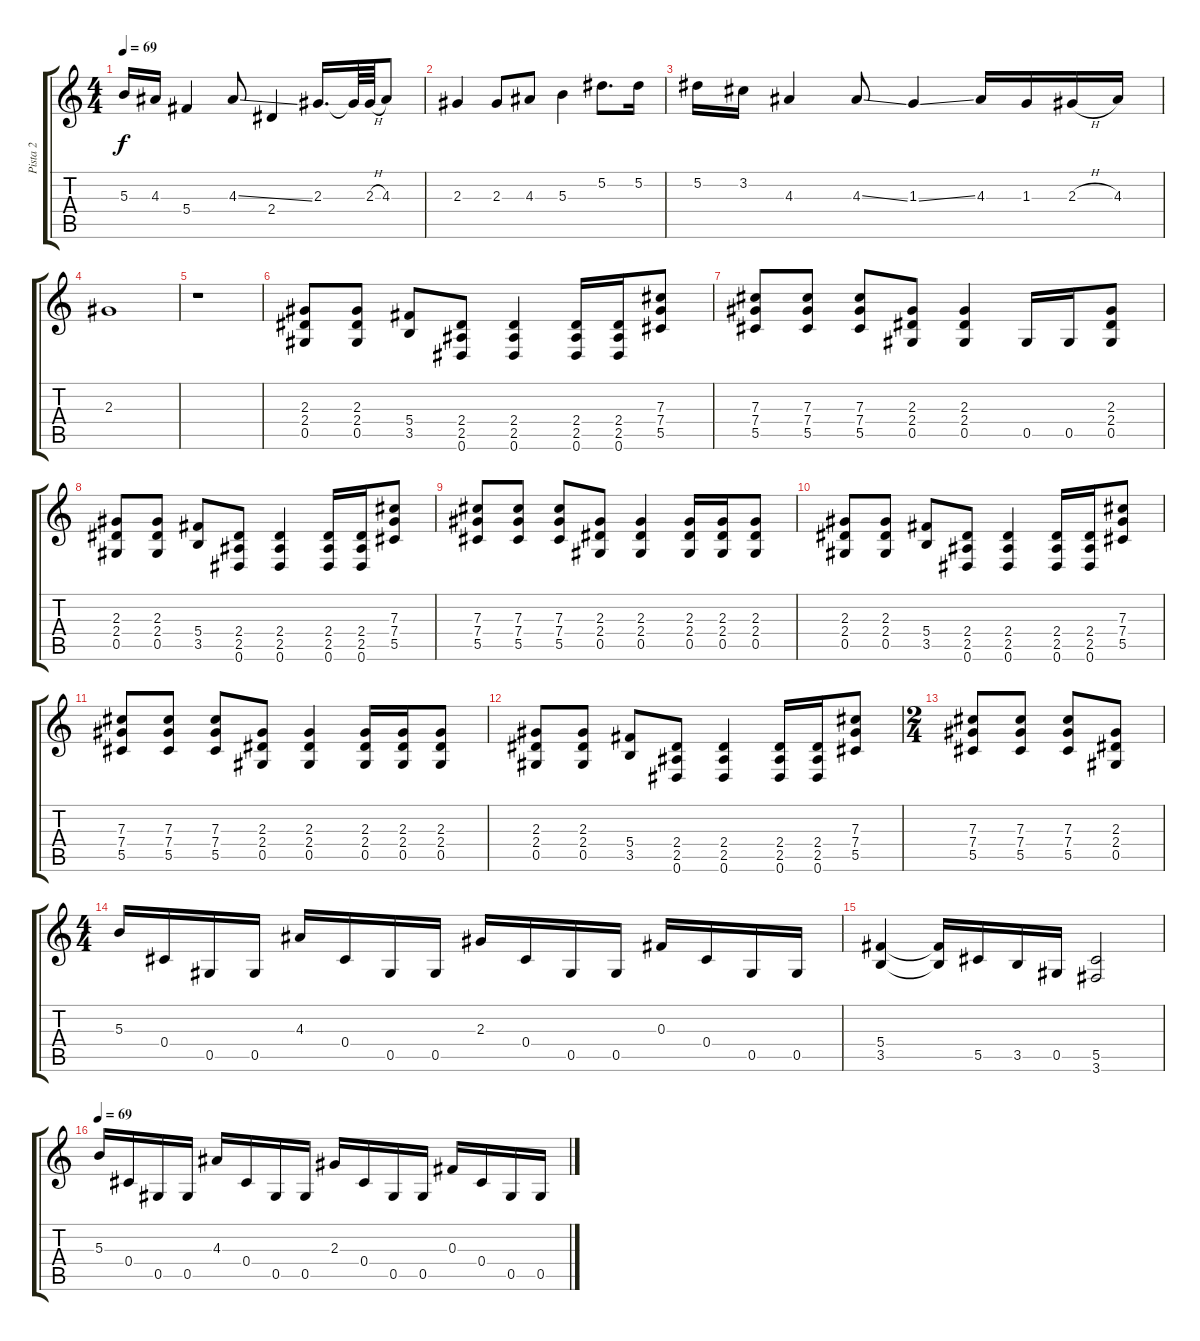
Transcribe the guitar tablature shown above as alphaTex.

\track ("Pista 2" "Pista 2") {instrument acousticguitarsteel}
\staff {score tabs}
\tuning (Eb4 Bb3 Gb3 Db3 Ab2 Eb2) {hide}
\ts (4 4)
\tempo 69
\clef g2
\ks c
5.3.16{dy f} 4.3.16 5.4.4 4.3{ss}.8 2.4.4 2.3.16{d} 2.3{t}.64 2.3{h}.64 4.3.8 |
2.3.4 2.3.8 4.3.8 5.3.4 5.2.8{d} 5.2.16 |
5.2.16 3.2.16 4.3.4 4.3{ss}.8 1.3{ss}.4 4.3.16 1.3.16 2.3{h}.16 4.3.16 |
2.3.1 |
r.1 |
(2.3 2.4 0.5).8 (2.3 2.4 0.5).8 (5.4 3.5).8 (2.4 2.5 0.6).8 (2.4 2.5 0.6).4 (2.4 2.5 0.6).16 (2.4 2.5 0.6).16 (7.3 7.4 5.5).8 |
(7.3 7.4 5.5).8 (7.3 7.4 5.5).8 (7.3 7.4 5.5).8 (2.3 2.4 0.5).8 (2.3 2.4 0.5).4 0.5.16 0.5.16 (2.3 2.4 0.5).8 |
(2.3 2.4 0.5).8 (2.3 2.4 0.5).8 (5.4 3.5).8 (2.4 2.5 0.6).8 (2.4 2.5 0.6).4 (2.4 2.5 0.6).16 (2.4 2.5 0.6).16 (7.3 7.4 5.5).8 |
(7.3 7.4 5.5).8 (7.3 7.4 5.5).8 (7.3 7.4 5.5).8 (2.3 2.4 0.5).8 (2.3 2.4 0.5).4 (2.3 2.4 0.5).16 (2.3 2.4 0.5).16 (2.3 2.4 0.5).8 |
(2.3 2.4 0.5).8 (2.3 2.4 0.5).8 (5.4 3.5).8 (2.4 2.5 0.6).8 (2.4 2.5 0.6).4 (2.4 2.5 0.6).16 (2.4 2.5 0.6).16 (7.3 7.4 5.5).8 |
(7.3 7.4 5.5).8 (7.3 7.4 5.5).8 (7.3 7.4 5.5).8 (2.3 2.4 0.5).8 (2.3 2.4 0.5).4 (2.3 2.4 0.5).16 (2.3 2.4 0.5).16 (2.3 2.4 0.5).8 |
(2.3 2.4 0.5).8 (2.3 2.4 0.5).8 (5.4 3.5).8 (2.4 2.5 0.6).8 (2.4 2.5 0.6).4 (2.4 2.5 0.6).16 (2.4 2.5 0.6).16 (7.3 7.4 5.5).8 |
\ts (2 4)
(7.3 7.4 5.5).8 (7.3 7.4 5.5).8 (7.3 7.4 5.5).8 (2.3 2.4 0.5).8 |
\ts (4 4)
5.3.16 0.4.16 0.5.16 0.5.16 4.3.16 0.4.16 0.5.16 0.5.16 2.3.16 0.4.16 0.5.16 0.5.16 0.3.16 0.4.16 0.5.16 0.5.16 |
(5.4 3.5).4 (5.4{t} 3.5{t}).16 5.5.16 3.5.16 0.5.16 (5.5 3.6).2 |
\tempo 69
5.3.16 0.4.16 0.5.16 0.5.16 4.3.16 0.4.16 0.5.16 0.5.16 2.3.16 0.4.16 0.5.16 0.5.16 0.3.16 0.4.16 0.5.16 0.5.16
